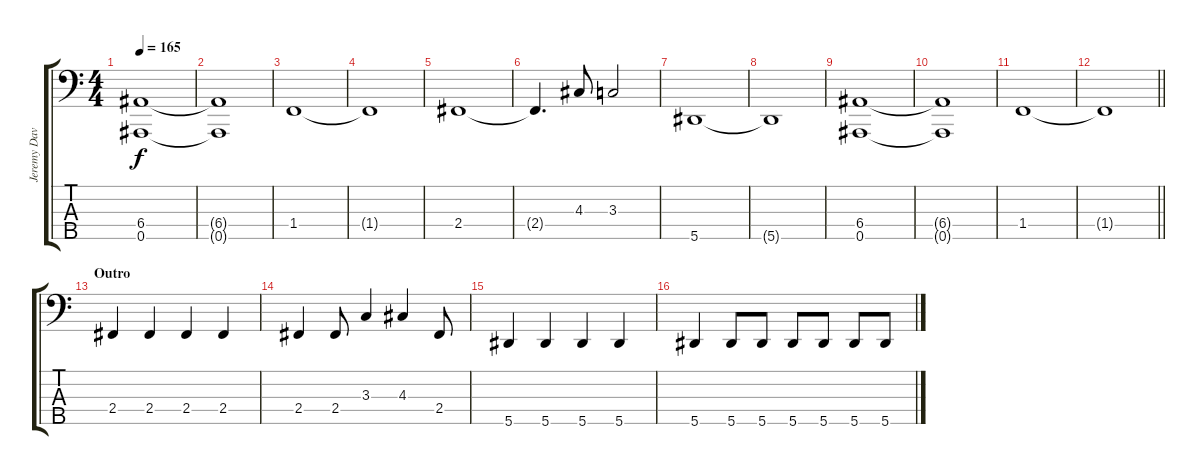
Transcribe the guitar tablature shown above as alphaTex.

\track ("Jeremy Davis (Bass/5 String Wierd Tuning" "Jeremy Dav") {instrument electricbasspick}
\staff {score tabs}
\tuning (G2 D2 A1 E1 Bb0) {hide}
\ts (4 4)
\tempo 165
\clef f4
\ks c
(6.4 0.5).1{dy f} |
(6.4{t} 0.5{t}).1 |
1.4.1 |
1.4{t}.1 |
2.4.1 |
2.4{t}.4{d} 4.3.8 3.3.2 |
5.5.1 |
5.5{t}.1 |
(6.4 0.5).1 |
(6.4{t} 0.5{t}).1 |
1.4.1 |
\barLineRight lightlight
1.4{t}.1 |
\section ("" "Outro")
2.4.4 2.4.4 2.4.4 2.4.4 |
2.4.4 2.4.8 3.3.4 4.3.4 2.4.8 |
5.5.4 5.5.4 5.5.4 5.5.4 |
5.5.4 5.5.8 5.5.8 5.5.8 5.5.8 5.5.8 5.5.8
